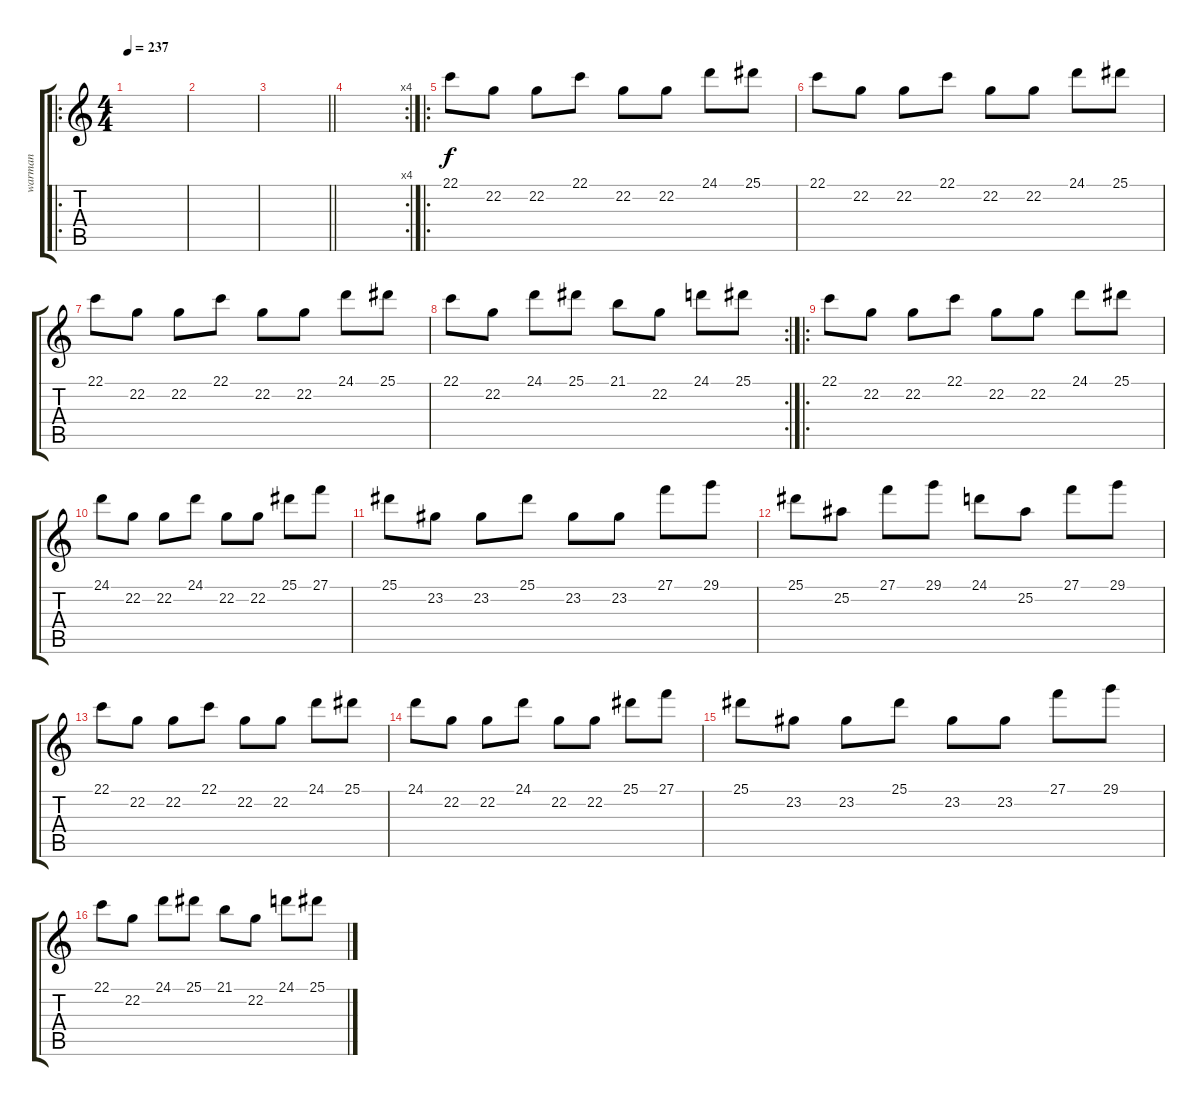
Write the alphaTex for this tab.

\track ("warman" "warman") {instrument lead2sawtooth}
\staff {score tabs}
\tuning (D4 A3 F3 C3 G2 C2) {hide}
\ro
\ts (4 4)
\tempo 237
\clef g2
\ks c
|
|
\barLineRight lightlight
|
\rc 4
\section ("" "")
|
\ro
22.1.8 22.2.8 22.2.8 22.1.8 22.2.8 22.2.8 24.1.8 25.1.8 |
22.1.8 22.2.8 22.2.8 22.1.8 22.2.8 22.2.8 24.1.8 25.1.8 |
22.1.8 22.2.8 22.2.8 22.1.8 22.2.8 22.2.8 24.1.8 25.1.8 |
\rc 2
22.1.8 22.2.8 24.1.8 25.1.8 21.1.8 22.2.8 24.1.8 25.1.8 |
\ro
22.1.8{txt ""} 22.2.8 22.2.8 22.1.8 22.2.8 22.2.8 24.1.8 25.1.8 |
24.1.8 22.2.8 22.2.8 24.1.8 22.2.8 22.2.8 25.1.8 27.1.8 |
25.1.8 23.2.8 23.2.8 25.1.8 23.2.8 23.2.8 27.1.8 29.1.8 |
25.1.8 25.2.8 27.1.8 29.1.8 24.1.8 25.2.8 27.1.8 29.1.8 |
22.1.8 22.2.8 22.2.8 22.1.8 22.2.8 22.2.8 24.1.8 25.1.8 |
24.1.8 22.2.8 22.2.8 24.1.8 22.2.8 22.2.8 25.1.8 27.1.8 |
25.1.8 23.2.8 23.2.8 25.1.8 23.2.8 23.2.8 27.1.8 29.1.8 |
22.1.8 22.2.8 24.1.8 25.1.8 21.1.8 22.2.8 24.1.8 25.1.8
